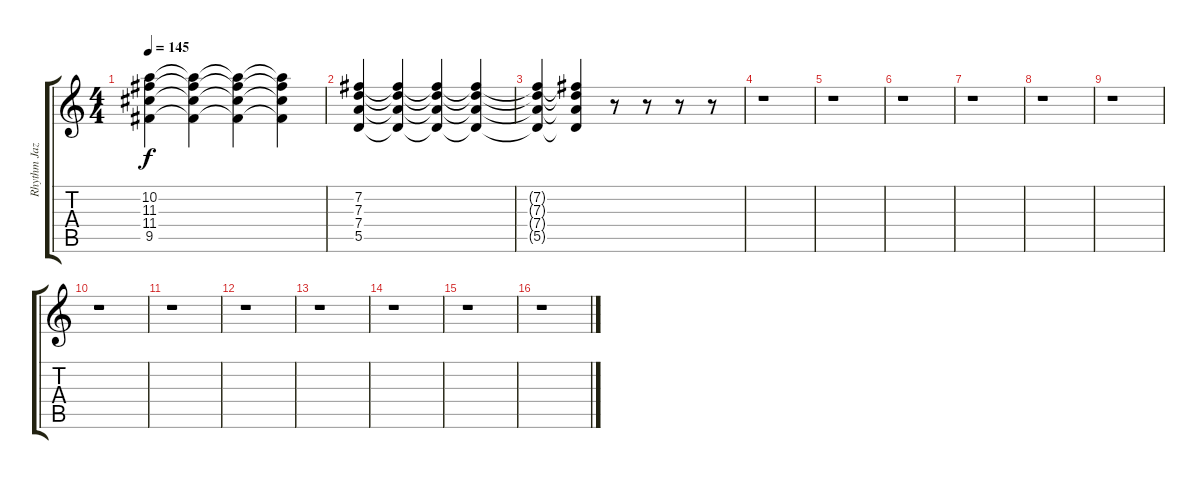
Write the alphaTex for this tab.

\track ("Rhythm Jazz" "Rhythm Jaz") {instrument electricguitarjazz}
\staff {score tabs}
\tuning (E4 B3 G3 D3 A2 E2) {hide}
\ts (4 4)
\tempo 145
\clef g2
\ks c
(10.2 11.3 11.4 9.5).4{dy f} (10.2{t} 11.3{t} 11.4{t} 9.5{t}).4 (10.2{t} 11.3{t} 11.4{t} 9.5{t}).4 (10.2{t} 11.3{t} 11.4{t} 9.5{t}).4 |
(7.2 7.3 7.4 5.5).4 (7.2{t} 7.3{t} 7.4{t} 5.5{t}).4 (7.2{t} 7.3{t} 7.4{t} 5.5{t}).4 (7.2{t} 7.3{t} 7.4{t} 5.5{t}).4 |
(7.2{t} 7.3{t} 7.4{t} 5.5{t}).4 (7.2{t} 7.3{t} 7.4{t} 5.5{t}).4 r.8 r.8 r.8 r.8 |
r.1 |
r.1 |
r.1 |
r.1 |
r.1 |
r.1 |
r.1 |
r.1 |
r.1 |
r.1 |
r.1 |
r.1 |
r.1
